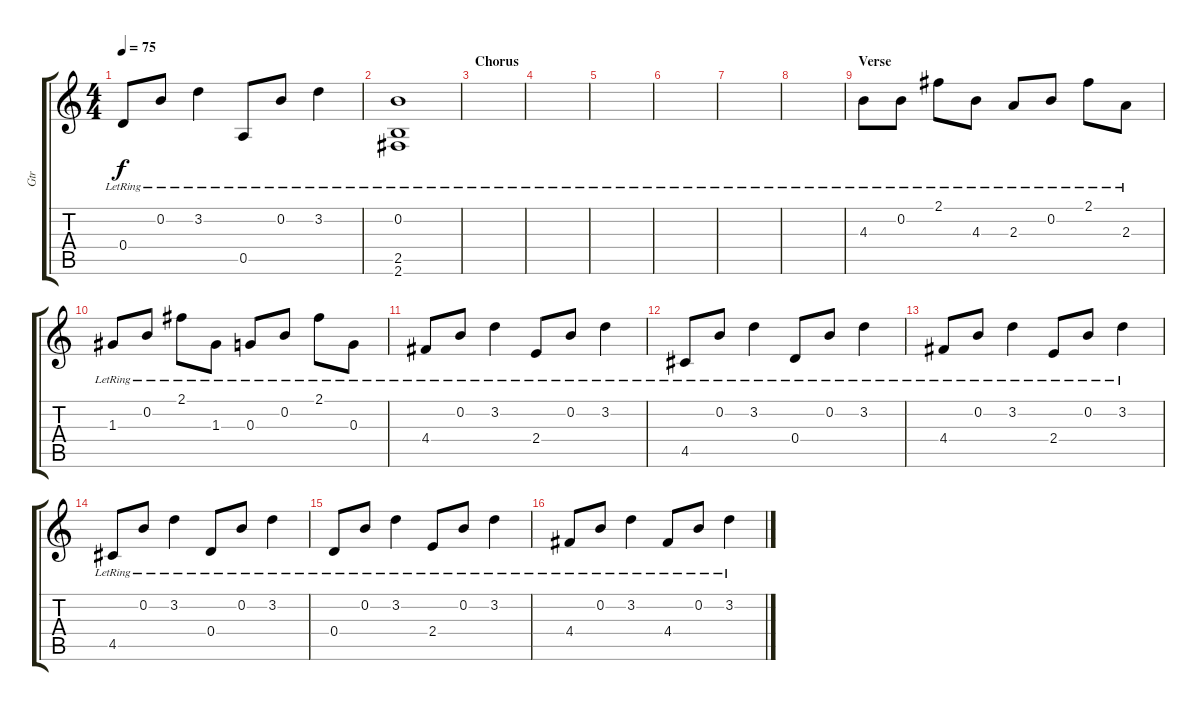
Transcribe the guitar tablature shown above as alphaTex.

\track ("Gtr" "Gtr") {instrument acousticguitarsteel}
\staff {score tabs}
\tuning (E4 B3 G3 D3 A2 E2) {hide}
\ts (4 4)
\tempo 75
\clef g2
\ks c
0.4{lr}.8{dy f} 0.2{lr}.8 3.2{lr}.4 0.5{lr}.8 0.2{lr}.8 3.2{lr}.4 |
(0.2{lr} 2.5{lr} 2.6{lr}).1 |
\section ("" "Chorus")
|
|
|
|
|
|
\section ("" "Verse")
4.3{lr}.8 0.2{lr}.8 2.1{lr}.8 4.3{lr}.8 2.3{lr}.8 0.2{lr}.8 2.1{lr}.8 2.3{lr}.8 |
1.3{lr}.8 0.2{lr}.8 2.1{lr}.8 1.3{lr}.8 0.3{lr}.8 0.2{lr}.8 2.1{lr}.8 0.3{lr}.8 |
4.4{lr}.8 0.2{lr}.8 3.2{lr}.4 2.4{lr}.8 0.2{lr}.8 3.2{lr}.4 |
4.5{lr}.8 0.2{lr}.8 3.2{lr}.4 0.4{lr}.8 0.2{lr}.8 3.2{lr}.4 |
4.4{lr}.8 0.2{lr}.8 3.2{lr}.4 2.4{lr}.8 0.2{lr}.8 3.2{lr}.4 |
4.5{lr}.8 0.2{lr}.8 3.2{lr}.4 0.4{lr}.8 0.2{lr}.8 3.2{lr}.4 |
0.4{lr}.8 0.2{lr}.8 3.2{lr}.4 2.4{lr}.8 0.2{lr}.8 3.2{lr}.4 |
4.4{lr}.8 0.2{lr}.8 3.2{lr}.4 4.4{lr}.8 0.2{lr}.8 3.2{lr}.4
